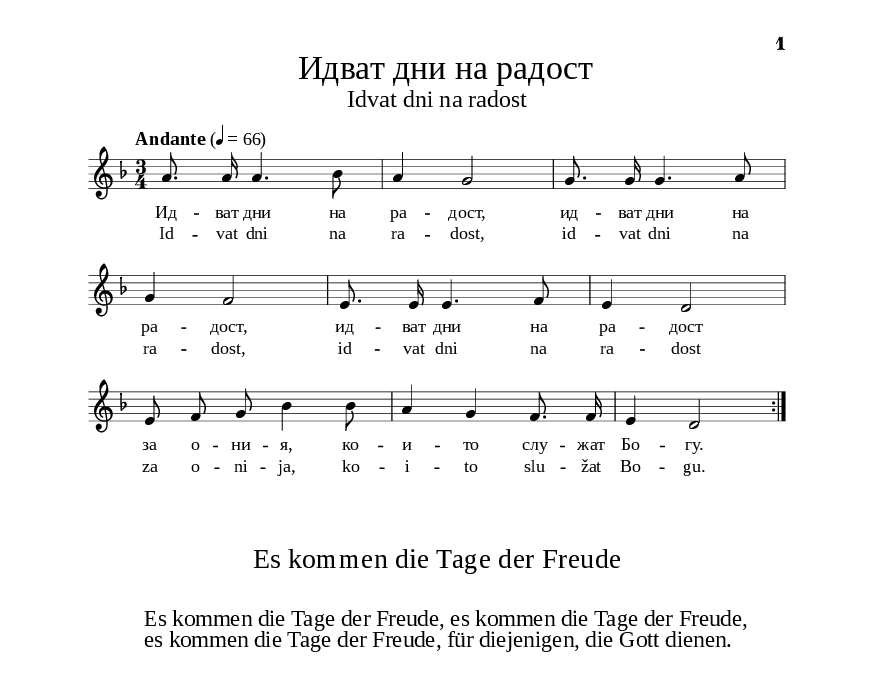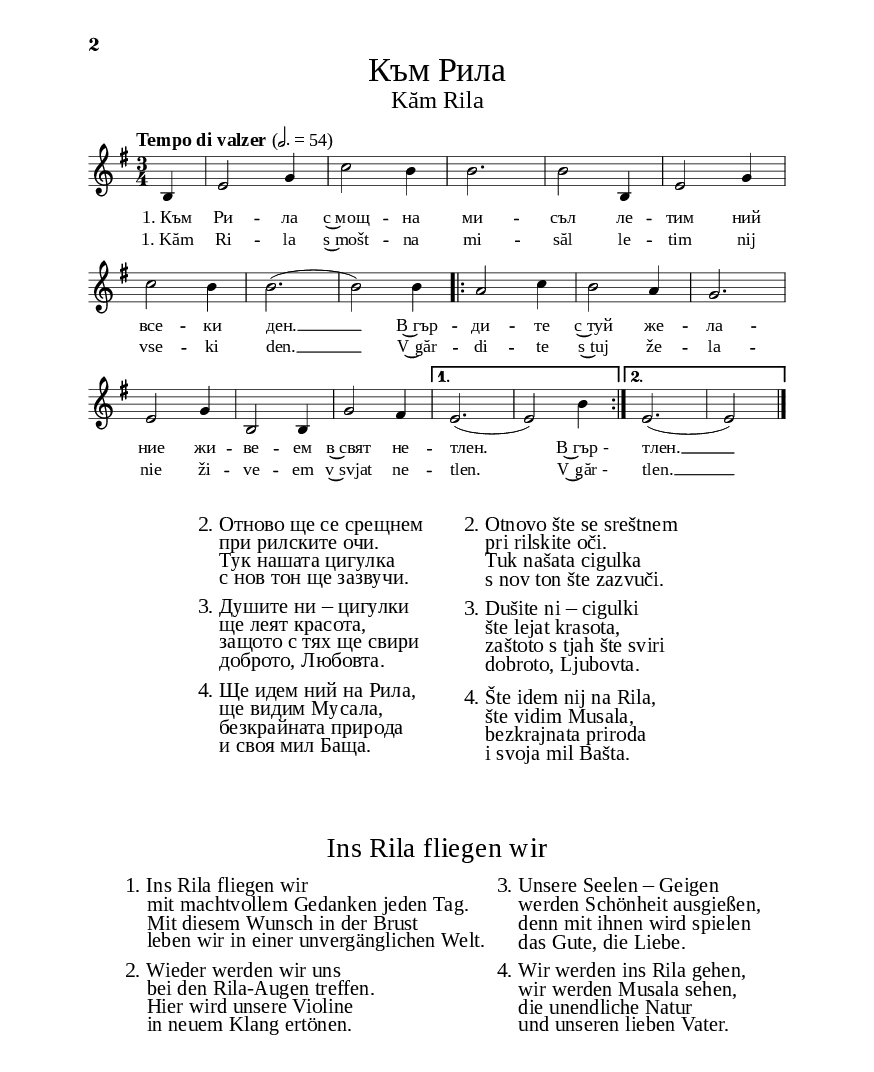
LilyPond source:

\version "2.24.3"

% include paper part and global functions
\include "include/globals.ily"

\bookpart {
  \label #'ref056_1
  \tocItem \markup "Идват дни на радост – Idvat dni na radost"
  \include "include/bookpart-paper.ily"
  \score {
    \include "include/score-layout.ily"

    \new Voice \absolute  {
      \clef treble
      \key d \minor
      \time 3/4
      \autoBeamOff
      \tempoFunc "Andante" 4 "66"
      a'8. a'16 a'4. bes'8 | a'4 g'2 | g'8. g'16 g'4. a'8 | \break
      g'4 f'2 | e'8. e'16 e'4. f'8 | e'4 d'2 | \break
      e'8 f'8 g'8 bes'4 bes'8 | a'4 g'4 f'8. f'16 | e'4 d'2 | \bar ":|."
    }

    \addlyrics {
      Ид -- ват дни на ра -- дост, ид -- ват дни на
      ра -- дост, ид -- ват дни на ра -- дост
      за о -- ни -- я, ко -- и -- то слу -- жат Бо -- гу.
    }

    \addlyrics {
      Id -- vat dni na ra -- dost, id -- vat dni na
      ra -- dost, id -- vat dni na ra -- dost
      za o -- ni -- ja, ko -- i -- to slu -- žat Bo -- gu.
    }


    \header {
      title = \titleFunc "  Идват дни на радост" "Idvat dni na radost"
    }

    \midi{}

  } % score

  % include foreign translation(s) of the song
  \markup \vspace #3
  \version "2.24.4"

\markup \fill-line { \fontsize #deTitleFontSize "Es kommen die Tage der Freude" }
\markup \null
\markup \null
\markup \abs-fontsize #11 \override #`(baseline-skip . ,deCoupletBaselineSkip) {
  \fill-line {
    \hspace #0.1
    \column {
      \vspace #1
      \line {
        \bold "  "
        \column {   
      "Es kommen die Tage der Freude, es kommen die Tage der Freude,"
      "es kommen die Tage der Freude, für diejenigen, die Gott dienen."
     
        }
      }
    }\hspace #0.1
  }
}


  \pageBreak

  \label #'ref056_2
  \tocItem \markup "Към Рила – Kăm Rila"

  \include "include/bookpart-paper.ily"
  \score {
    \include "include/score-layout.ily"

    \new Voice \absolute  {
      \clef treble
      \key e \minor
      \time 3/4
      \tempoFunc "Tempo di valzer" 2. "54"
      \partial 4 b4 | e'2 g'4 | c''2 b'4 | b'2. | b'2 b4 | e'2 g'4 | \break
      c''2 b'4 | b'2. ( | b'2 ) b'4 |
      \repeat volta 2 {
        a'2 c''4 | b'2 a'4 | g'2. \break
        e'2 g'4 | b2 b4 | g'2 fis'4
      }
      \alternative {
        { e'2. ( | e'2 ) b'4 | }
        { e'2. ( | e'2 ) \bar "|." }
      }
    }

    \addlyrics {
      "1. Към" Ри -- ла с~мощ -- на ми -- съл ле -- тим ний
      все -- ки ден. __ В~гър -- ди -- те с~туй же -- ла --
      ние жи -- ве -- ем в~свят не -- тлен. "В~гър -" тлен. __
    }

    \addlyrics {
      "1. Kăm" Ri -- la s~mošt -- na mi -- săl le -- tim nij
      vse -- ki den. __ V~găr -- di -- te s~tuj že -- la --
      nie ži -- ve -- em v~svjat ne -- tlen. "V~găr -" tlen. __
    }

    \header {
      title = \titleFunc "Към Рила" "Kăm Rila"
    }

    \midi{}

  } % score
  \markup \empty-two

  \markup \abs-fontsize #10 {
    \hspace #15
    \override #`(baseline-skip . ,bgCoupletBaselineSkip)
    \column {

      \line { 2. Отново ще се срещнем  }
      \line {   "   " при рилските очи. }
      \line {   "   " Тук нашата цигулка }
      \line {   "   " с нов тон ще зазвучи. }

      \vspace #0.5
      \line { 3. Душите ни  – цигулки }
      \line {   "   " ще леят красота, }
      \line {   "   " защото с тях ще свири  }
      \line {   "   " доброто, Любовта. }
       \vspace #0.5
      \line { 4. Ще идем ний на Рила, }
      \line {   "   " ще видим Мусала, }
      \line {   "   " безкрайната природа  }
      \line {   "   " и своя мил Баща. }
    }

    \hspace #5
    \override #`(baseline-skip . ,bgCoupletBaselineSkip)
    \column {

      \line { 2. Otnovo šte se sreštnem  }
      \line {   "   " pri rilskite oči. }
      \line {   "   " Tuk našata cigulka }
      \line {   "   " s nov ton šte zazvuči. }

       \vspace #0.5
      \line { 3. Dušite ni  – cigulki }
      \line {   "   " šte lejat krasota, }
      \line {   "   " zaštoto s tjah šte sviri  }
      \line {   "   " dobroto, Ljubovta. }
      \vspace #0.5
      \line { 4. Šte idem nij na Rila, }
      \line {   "   " šte vidim Musala, }
      \line {   "   " bezkrajnata priroda  }
      \line {   "   " i svoja mil Bašta. }
    } %column
  } % markup

 
 \markup \vspace #3
  \version "2.24.3"

\markup \fill-line { \fontsize #deTitleFontSize "Ins Rila fliegen wir" }
\markup \null
\markup \null
\markup \abs-fontsize #10 {
   \hspace #5
  \override #`(baseline-skip . ,deCoupletBaselineSkip)

  \column {

    \line { 1. Ins Rila fliegen wir  }
    \line {   "   " mit machtvollem Gedanken jeden Tag.  }
    \line {   "   " Mit diesem Wunsch in der Brust }
    \line {   "   " leben wir in einer unvergänglichen Welt. }

     \vspace #0.5
    \line { 2. Wieder werden wir uns  }
    \line {   "   " bei den Rila-Augen treffen. }
    \line {   "   " Hier wird unsere Violine }
    \line {   "   " in neuem Klang ertönen. }



  }

   \hspace #1
  \override #`(baseline-skip . ,deCoupletBaselineSkip)
 

  \column { 
      
    \line { 3. Unsere Seelen – Geigen  }
    \line {   "   " werden Schönheit ausgießen, }
    \line {   "   " denn mit ihnen wird spielen  }
    \line {   "   " das Gute, die Liebe. }

    \vspace #0.5
    \line { 4. Wir werden ins Rila gehen, }
    \line {   "   " wir werden Musala sehen, }
    \line {   "   " die unendliche Natur  }
    \line {   "   " und unseren lieben Vater. }
  }



}



} % bookpart
